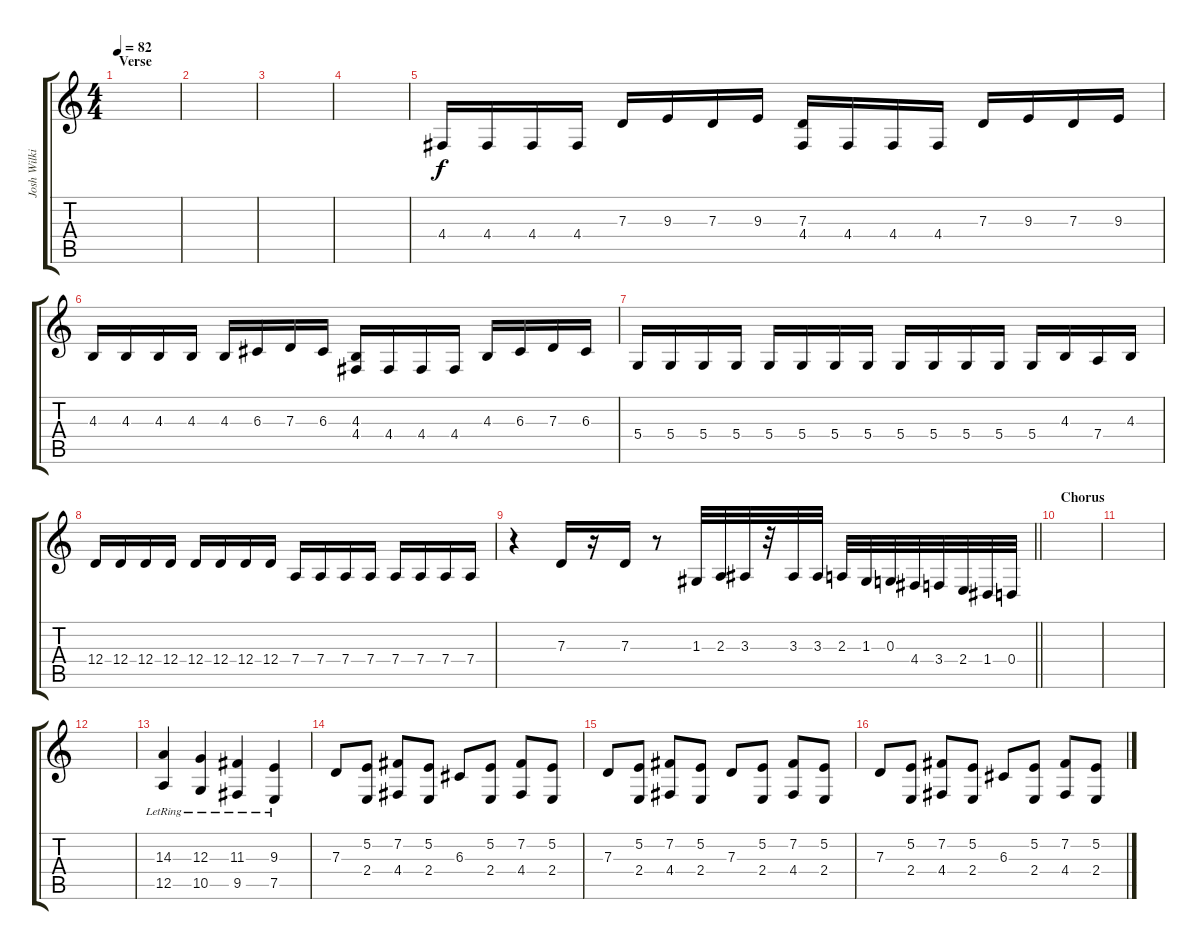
\track ("Josh Wilkinson" "Josh Wilki") {instrument electricgrandpiano}
\staff {score tabs}
\tuning (E4 B3 G3 D3 A2 E2) {hide}
\ts (4 4)
\section ("" "Verse")
\tempo 82
\clef g2
\ks c
|
|
|
|
4.4.16 4.4.16 4.4.16 4.4.16 7.3.16 9.3.16 7.3.16 9.3.16 (7.3 4.4).16 4.4.16 4.4.16 4.4.16 7.3.16 9.3.16 7.3.16 9.3.16 |
4.3.16 4.3.16 4.3.16 4.3.16 4.3.16 6.3.16 7.3.16 6.3.16 (4.3 4.4).16 4.4.16 4.4.16 4.4.16 4.3.16 6.3.16 7.3.16 6.3.16 |
5.4.16 5.4.16 5.4.16 5.4.16 5.4.16 5.4.16 5.4.16 5.4.16 5.4.16 5.4.16 5.4.16 5.4.16 5.4.16 4.3.16 7.4.16 4.3.16 |
12.4.16 12.4.16 12.4.16 12.4.16 12.4.16 12.4.16 12.4.16 12.4.16 7.4.16 7.4.16 7.4.16 7.4.16 7.4.16 7.4.16 7.4.16 7.4.16 |
\barLineRight lightlight
r.4 7.3.16{instrument guitarfretnoise} r.16 7.3.16 r.8 1.3.32 2.3.32 3.3.32 r.32 3.3.32 3.3.32 2.3.32 1.3.32 0.3.32 4.4.32 3.4.32 2.4.32 1.4.32 0.4.32 |
\section ("" "Chorus")
|
|
|
(14.3{lr} 12.5{lr}).4 (12.3{lr} 10.5{lr}).4 (11.3{lr} 9.5{lr}).4 (9.3{lr} 7.5{lr}).4 |
7.3.8 (5.2 2.4).8 (7.2 4.4).8 (5.2 2.4).8 6.3.8 (5.2 2.4).8 (7.2 4.4).8 (5.2 2.4).8 |
7.3.8 (5.2 2.4).8 (7.2 4.4).8 (5.2 2.4).8 7.3.8 (5.2 2.4).8 (7.2 4.4).8 (5.2 2.4).8 |
7.3.8 (5.2 2.4).8 (7.2 4.4).8 (5.2 2.4).8 6.3.8 (5.2 2.4).8 (7.2 4.4).8 (5.2 2.4).8
